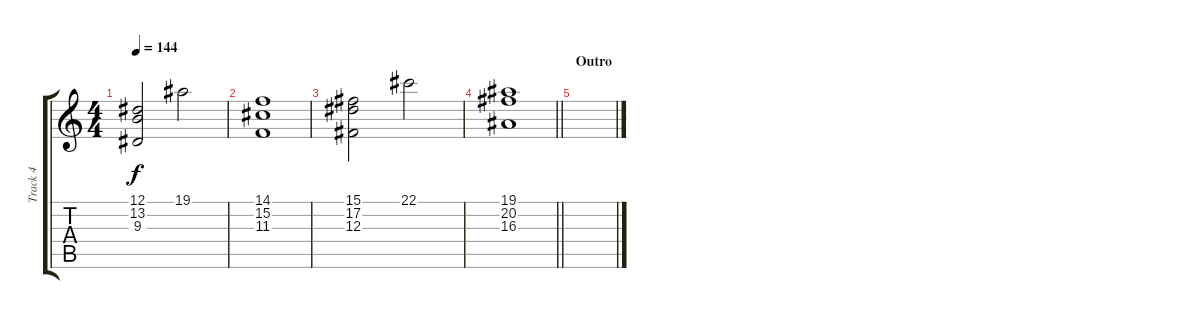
\track ("Track 4" "Track 4") {instrument synthstrings2}
\staff {score tabs}
\tuning (Eb4 Bb3 Gb3 Db3 Ab2 Eb2) {hide}
\ts (4 4)
\tempo 144
\clef g2
\ks c
(12.1 13.2 9.3).2{dy f} 19.1.2 |
(14.1 15.2 11.3).1 |
(15.1 17.2 12.3).2 22.1.2 |
\barLineRight lightlight
(19.1 20.2 16.3).1 |
\section ("" "Outro")
